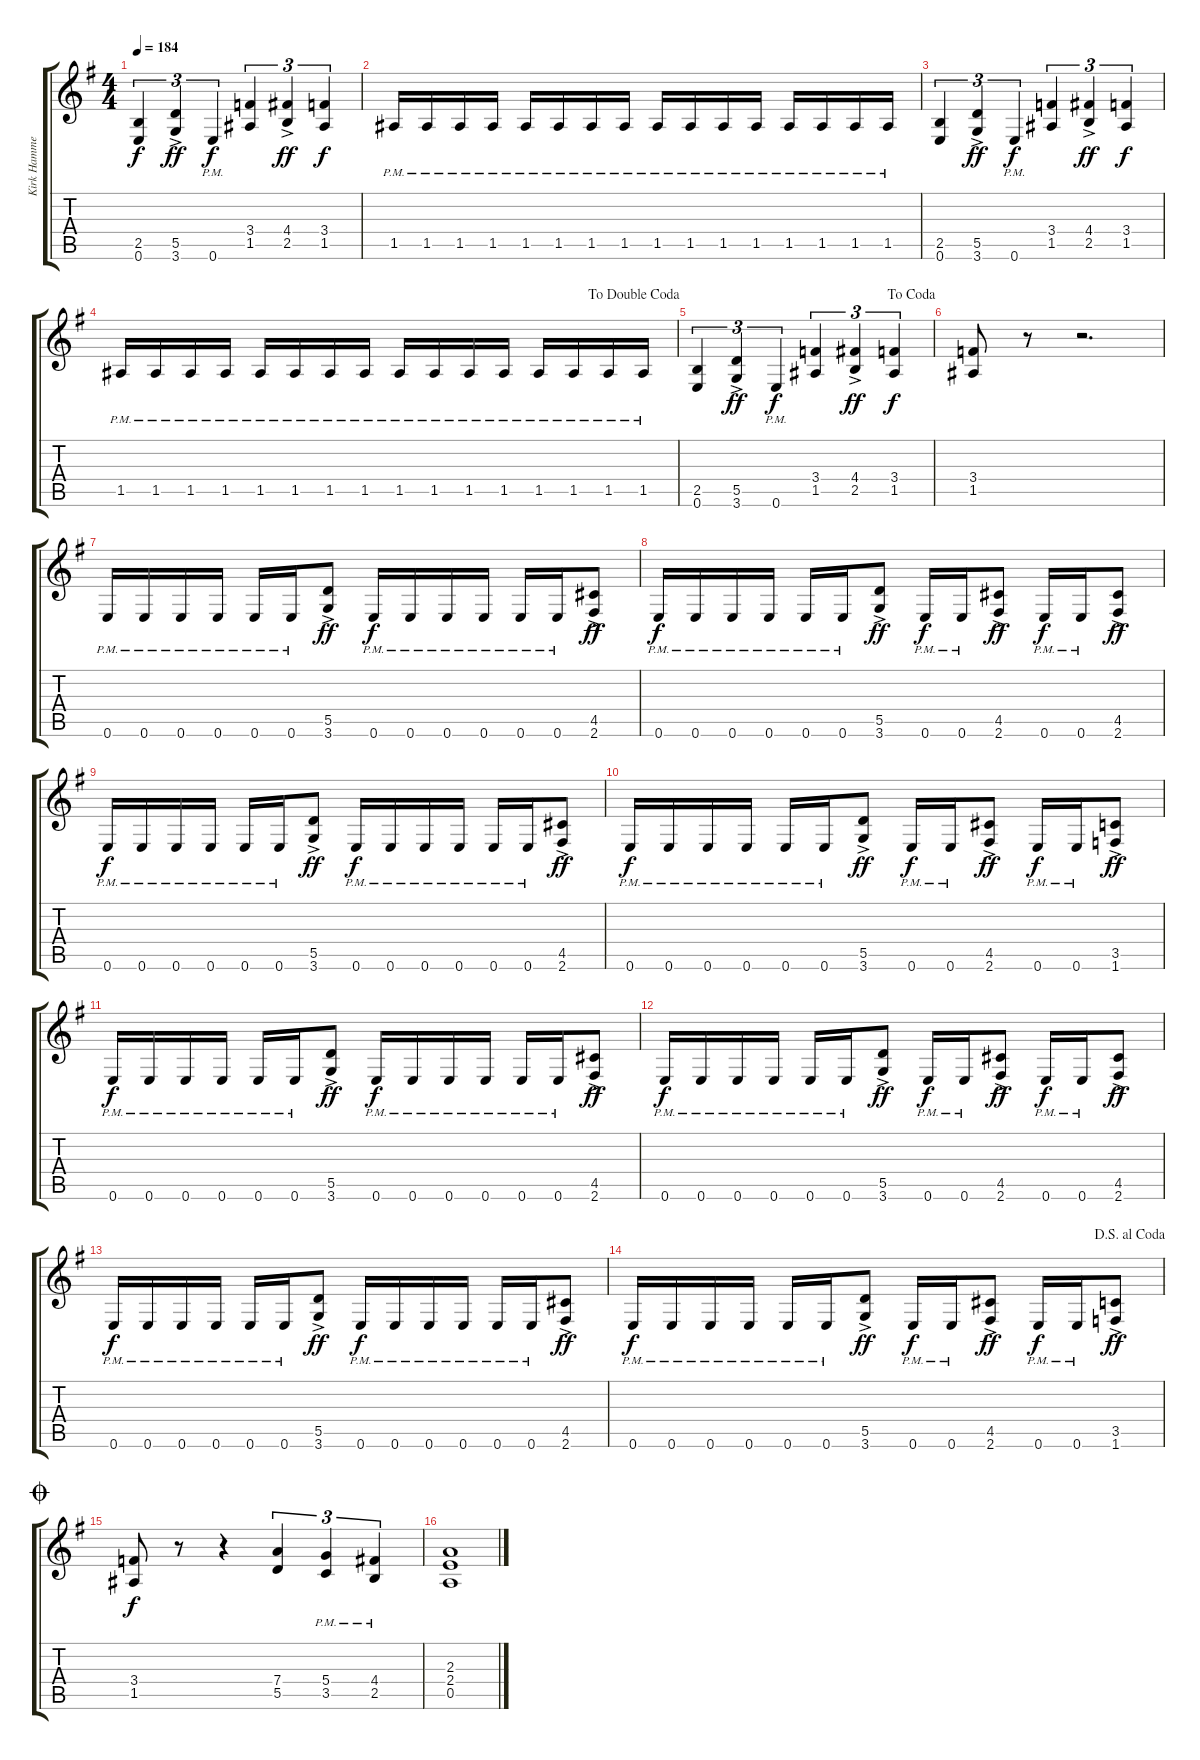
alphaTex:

\track ("Kirk Hammett" "Kirk Hamme") {instrument distortionguitar}
\staff {score tabs}
\tuning (E4 B3 G3 D3 A2 E2) {hide}
\ts (4 4)
\tempo 184
\clef g2
\ks g
(2.5 0.6).4{tu (3 2) dy f} (5.5{ac} 3.6{ac}).4{tu (3 2) dy ff} 0.6{pm}.4{tu (3 2) dy f} (3.4 1.5).4{tu (3 2)} (4.4{ac} 2.5{ac}).4{tu (3 2) dy ff} (3.4 1.5).4{tu (3 2) dy f} |
1.5{pm}.16 1.5{pm}.16 1.5{pm}.16 1.5{pm}.16 1.5{pm}.16 1.5{pm}.16 1.5{pm}.16 1.5{pm}.16 1.5{pm}.16 1.5{pm}.16 1.5{pm}.16 1.5{pm}.16 1.5{pm}.16 1.5{pm}.16 1.5{pm}.16 1.5{pm}.16 |
(2.5 0.6).4{tu (3 2)} (5.5{ac} 3.6{ac}).4{tu (3 2) dy ff} 0.6{pm}.4{tu (3 2) dy f} (3.4 1.5).4{tu (3 2)} (4.4{ac} 2.5{ac}).4{tu (3 2) dy ff} (3.4 1.5).4{tu (3 2) dy f} |
\jump dadoublecoda
1.5{pm}.16 1.5{pm}.16 1.5{pm}.16 1.5{pm}.16 1.5{pm}.16 1.5{pm}.16 1.5{pm}.16 1.5{pm}.16 1.5{pm}.16 1.5{pm}.16 1.5{pm}.16 1.5{pm}.16 1.5{pm}.16 1.5{pm}.16 1.5{pm}.16 1.5{pm}.16 |
\jump dacoda
(2.5 0.6).4{tu (3 2)} (5.5{ac} 3.6{ac}).4{tu (3 2) dy ff} 0.6{pm}.4{tu (3 2) dy f} (3.4 1.5).4{tu (3 2)} (4.4{ac} 2.5{ac}).4{tu (3 2) dy ff} (3.4 1.5).4{tu (3 2) dy f} |
(3.4 1.5).8 r.8 r.2{d} |
0.6{pm}.16 0.6{pm}.16 0.6{pm}.16 0.6{pm}.16 0.6{pm}.16 0.6{pm}.16 (5.5{ac} 3.6{ac}).8{dy ff} 0.6{pm}.16{dy f} 0.6{pm}.16 0.6{pm}.16 0.6{pm}.16 0.6{pm}.16 0.6{pm}.16 (4.5{ac} 2.6{ac}).8{dy ff} |
0.6{pm}.16{dy f} 0.6{pm}.16 0.6{pm}.16 0.6{pm}.16 0.6{pm}.16 0.6{pm}.16 (5.5{ac} 3.6{ac}).8{dy ff} 0.6{pm}.16{dy f} 0.6{pm}.16 (4.5{ac} 2.6{ac}).8{dy ff} 0.6{pm}.16{dy f} 0.6{pm}.16 (4.5{ac} 2.6{ac}).8{dy ff} |
0.6{pm}.16{dy f} 0.6{pm}.16 0.6{pm}.16 0.6{pm}.16 0.6{pm}.16 0.6{pm}.16 (5.5{ac} 3.6{ac}).8{dy ff} 0.6{pm}.16{dy f} 0.6{pm}.16 0.6{pm}.16 0.6{pm}.16 0.6{pm}.16 0.6{pm}.16 (4.5{ac} 2.6{ac}).8{dy ff} |
0.6{pm}.16{dy f} 0.6{pm}.16 0.6{pm}.16 0.6{pm}.16 0.6{pm}.16 0.6{pm}.16 (5.5{ac} 3.6{ac}).8{dy ff} 0.6{pm}.16{dy f} 0.6{pm}.16 (4.5{ac} 2.6{ac}).8{dy ff} 0.6{pm}.16{dy f} 0.6{pm}.16 (3.5{ac} 1.6{ac}).8{dy ff} |
0.6{pm}.16{dy f} 0.6{pm}.16 0.6{pm}.16 0.6{pm}.16 0.6{pm}.16 0.6{pm}.16 (5.5{ac} 3.6{ac}).8{dy ff} 0.6{pm}.16{dy f} 0.6{pm}.16 0.6{pm}.16 0.6{pm}.16 0.6{pm}.16 0.6{pm}.16 (4.5{ac} 2.6{ac}).8{dy ff} |
0.6{pm}.16{dy f} 0.6{pm}.16 0.6{pm}.16 0.6{pm}.16 0.6{pm}.16 0.6{pm}.16 (5.5{ac} 3.6{ac}).8{dy ff} 0.6{pm}.16{dy f} 0.6{pm}.16 (4.5{ac} 2.6{ac}).8{dy ff} 0.6{pm}.16{dy f} 0.6{pm}.16 (4.5{ac} 2.6{ac}).8{dy ff} |
0.6{pm}.16{dy f} 0.6{pm}.16 0.6{pm}.16 0.6{pm}.16 0.6{pm}.16 0.6{pm}.16 (5.5{ac} 3.6{ac}).8{dy ff} 0.6{pm}.16{dy f} 0.6{pm}.16 0.6{pm}.16 0.6{pm}.16 0.6{pm}.16 0.6{pm}.16 (4.5{ac} 2.6{ac}).8{dy ff} |
\jump dalsegnoalcoda
0.6{pm}.16{dy f} 0.6{pm}.16 0.6{pm}.16 0.6{pm}.16 0.6{pm}.16 0.6{pm}.16 (5.5{ac} 3.6{ac}).8{dy ff} 0.6{pm}.16{dy f} 0.6{pm}.16 (4.5{ac} 2.6{ac}).8{dy ff} 0.6{pm}.16{dy f} 0.6{pm}.16 (3.5{ac} 1.6{ac}).8{dy ff} |
\jump coda
(3.4 1.5).8{dy f} r.8 r.4 (7.4 5.5).4{tu (3 2)} (5.4{pm} 3.5{pm}).4{tu (3 2)} (4.4{pm} 2.5{pm}).4{tu (3 2)} |
(2.3 2.4 0.5).1
